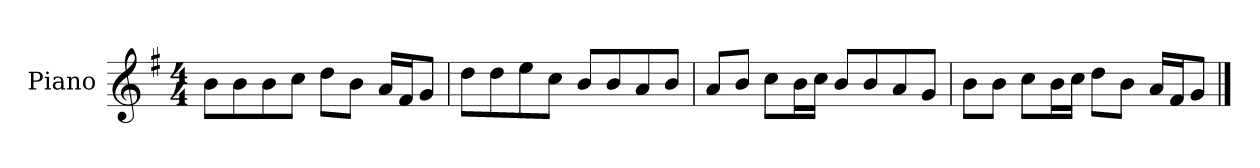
**kern
*part1
*staff1
*I"Piano
*I'P-no
*clefG2
*k[f#]
*M4/4
*MM90
=1
8b\L
8b\
8b\
8cc\J
8dd\L
8b\J
16a/LL
16f#/J
8g/J
=2
8dd\L
8dd\
8ee\
8cc\J
8b/L
8b/
8a/
8b/J
=3
8a/L
8b/J
8cc\L
16b\L
16cc\JJ
8b/L
8b/
8a/
8g/J
=4
8b\L
8b\J
8cc\L
16b\L
16cc\JJ
8dd\L
8b\J
16a/LL
16f#/J
8g/J
==
*-
